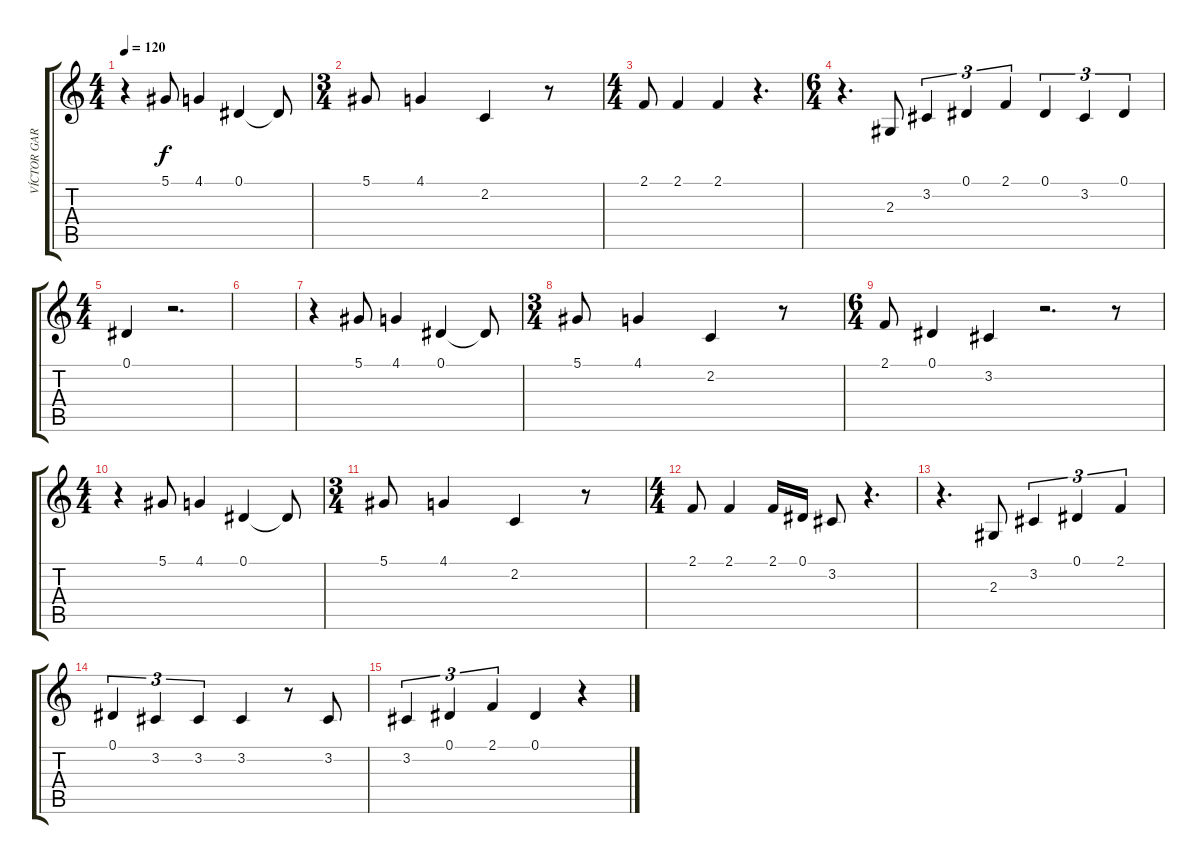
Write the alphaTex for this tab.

\track ("VÍCTOR GARCÍA" "VÍCTOR GAR") {instrument clarinet}
\staff {score tabs}
\tuning (Eb4 Bb3 Gb3 Db3 Ab2 Eb2) {hide}
\ts (4 4)
\tempo 120
\clef g2
\ks c
r.4{dy f} 5.1.8 4.1.4 0.1.4 0.1{t}.8 |
\ts (3 4)
5.1.8 4.1.4 2.2.4 r.8 |
\ts (4 4)
2.1.8 2.1.4 2.1.4 r.4{d} |
\ts (6 4)
r.4{d} 2.3.8 3.2.4{tu (3 2)} 0.1.4{tu (3 2)} 2.1.4{tu (3 2)} 0.1.4{tu (3 2)} 3.2.4{tu (3 2)} 0.1.4{tu (3 2)} |
\ts (4 4)
0.1.4 r.2{d} |
|
r.4 5.1.8 4.1.4 0.1.4 0.1{t}.8 |
\ts (3 4)
5.1.8 4.1.4 2.2.4 r.8 |
\ts (6 4)
2.1.8 0.1.4 3.2.4 r.2{d} r.8 |
\ts (4 4)
r.4 5.1.8 4.1.4 0.1.4 0.1{t}.8 |
\ts (3 4)
5.1.8 4.1.4 2.2.4 r.8 |
\ts (4 4)
2.1.8 2.1.4 2.1.16 0.1.16 3.2.8 r.4{d} |
r.4{d} 2.3.8 3.2.4{tu (3 2)} 0.1.4{tu (3 2)} 2.1.4{tu (3 2)} |
0.1.4{tu (3 2)} 3.2.4{tu (3 2)} 3.2.4{tu (3 2)} 3.2.4 r.8 3.2.8 |
3.2.4{tu (3 2)} 0.1.4{tu (3 2)} 2.1.4{tu (3 2)} 0.1.4 r.4
